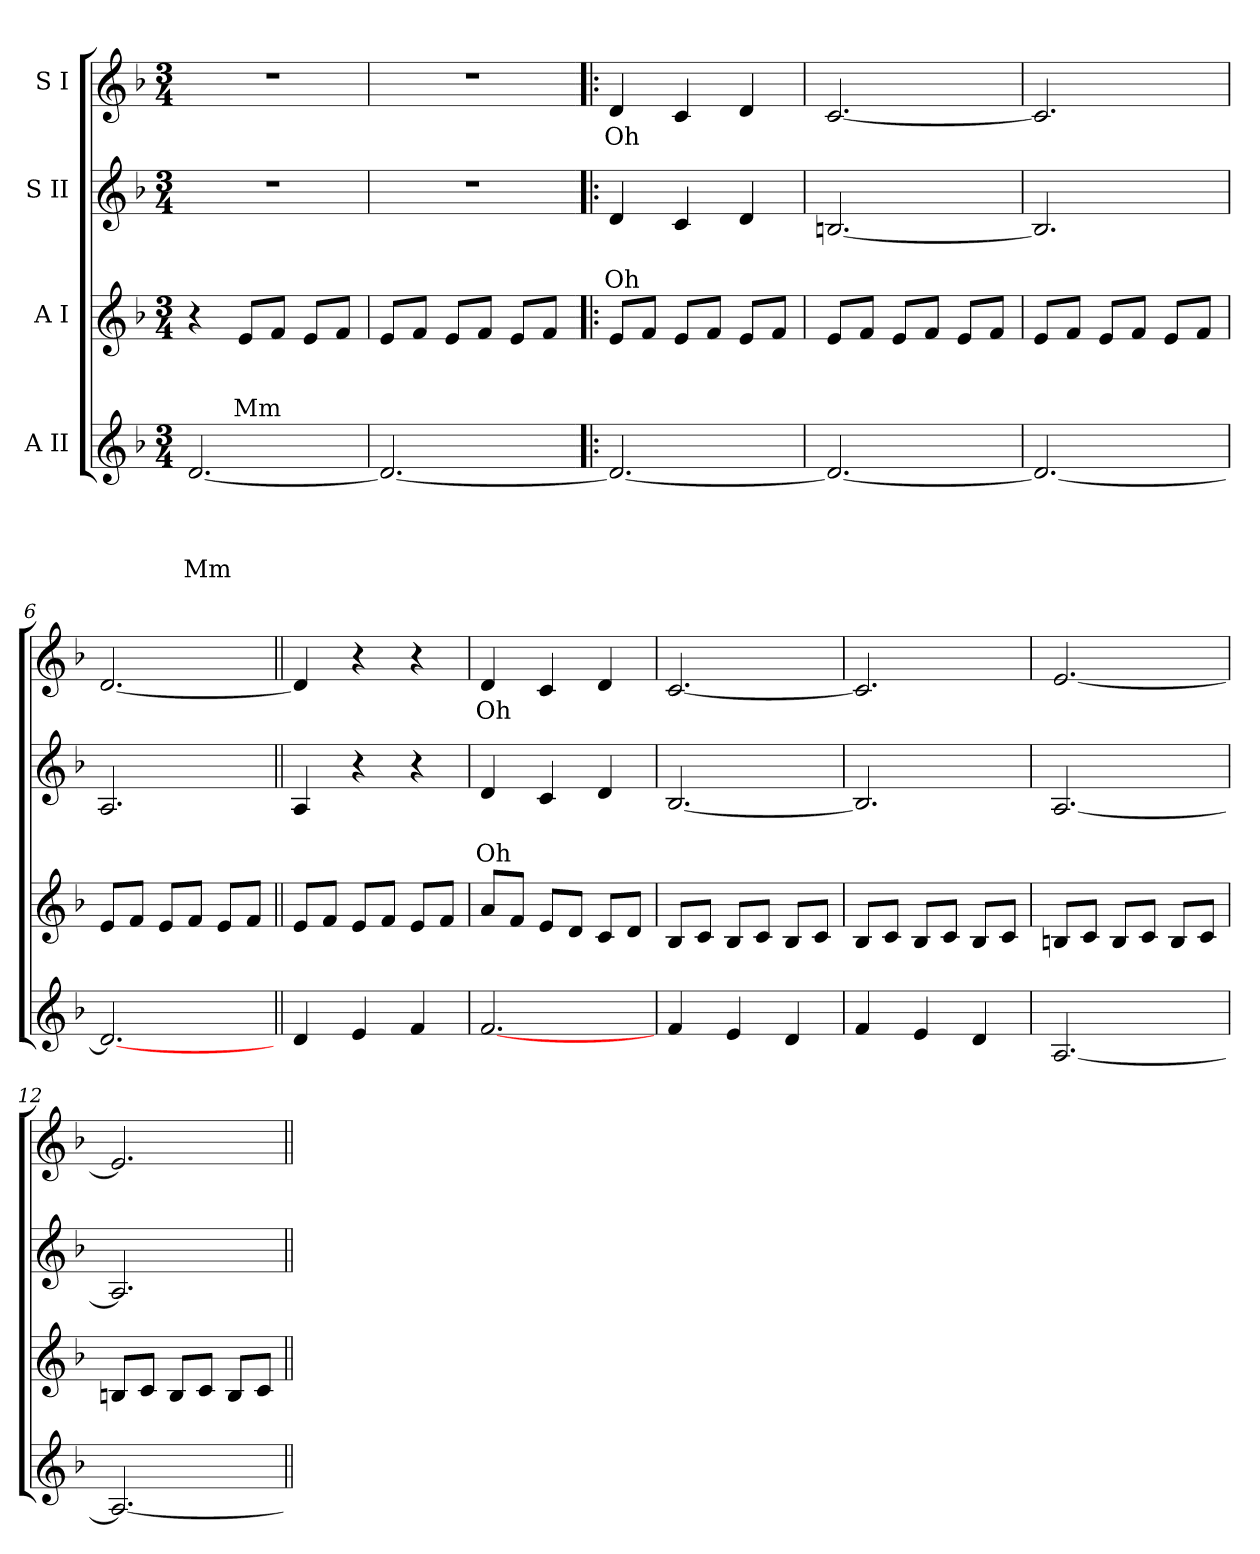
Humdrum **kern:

**kern	**text	**text	**text	**text	**kern	**text	**text	**text	**kern	**text	**text	**kern	**text
*part4	*part4	*part4	*part4	*part4	*part3	*part3	*part3	*part3	*part2	*part2	*part2	*part1	*part1
*staff4	*staff4	*staff4	*staff4	*staff4	*staff3	*staff3	*staff3	*staff3	*staff2	*staff2	*staff2	*staff1	*staff1
*I"A II	*	*	*	*	*I"A I	*	*	*	*I"S II	*	*	*I"S I	*
*clefG2	*	*	*	*	*clefG2	*	*	*	*clefG2	*	*	*clefG2	*
*k[b-]	*	*	*	*	*k[b-]	*	*	*	*k[b-]	*	*	*k[b-]	*
*F:	*	*	*	*	*F:	*	*	*	*F:	*	*	*F:	*
*M3/4	*	*	*	*	*M3/4	*	*	*	*M3/4	*	*	*M3/4	*
=1	=1	=1	=1	=1	=1	=1	=1	=1	=1	=1	=1	=1	=1
!	!	!	!	!LO:LY:b	!	!	!	!	!LO:N:vis=1	!	!	!LO:N:vis=1	!
[<2.d/	.	.	.	Mm	4r	.	.	.	2.r	.	.	2.r	.
!	!	!	!	!	!	!	!	!LO:LY:b	!	!	!	!	!
.	.	.	.	.	8e/L	.	.	Mm	.	.	.	.	.
.	.	.	.	.	8f/J	.	.	.	.	.	.	.	.
.	.	.	.	.	8e/L	.	.	.	.	.	.	.	.
.	.	.	.	.	8f/J	.	.	.	.	.	.	.	.
=2	=2	=2	=2	=2	=2	=2	=2	=2	=2	=2	=2	=2	=2
!	!	!	!	!	!	!	!	!	!LO:N:vis=1	!	!	!LO:N:vis=1	!
2.d/_	.	.	.	.	8e/L	.	.	.	2.r	.	.	2.r	.
.	.	.	.	.	8f/J	.	.	.	.	.	.	.	.
.	.	.	.	.	8e/L	.	.	.	.	.	.	.	.
.	.	.	.	.	8f/J	.	.	.	.	.	.	.	.
.	.	.	.	.	8e/L	.	.	.	.	.	.	.	.
.	.	.	.	.	8f/J	.	.	.	.	.	.	.	.
=3!|:	=3!|:	=3!|:	=3!|:	=3!|:	=3!|:	=3!|:	=3!|:	=3!|:	=3!|:	=3!|:	=3!|:	=3!|:	=3!|:
!	!	!	!	!	!	!	!	!	!	!	!LO:LY:b	!	!LO:LY:b
2.d/_	.	.	.	.	8e/L	.	.	.	4d/	.	Oh	4d/	Oh
.	.	.	.	.	8f/J	.	.	.	.	.	.	.	.
.	.	.	.	.	8e/L	.	.	.	4c/	.	.	4c/	.
.	.	.	.	.	8f/J	.	.	.	.	.	.	.	.
.	.	.	.	.	8e/L	.	.	.	4d/	.	.	4d/	.
.	.	.	.	.	8f/J	.	.	.	.	.	.	.	.
=4	=4	=4	=4	=4	=4	=4	=4	=4	=4	=4	=4	=4	=4
2.d/_	.	.	.	.	8e/L	.	.	.	[<2.Bn/	.	.	[<2.c/	.
.	.	.	.	.	8f/J	.	.	.	.	.	.	.	.
.	.	.	.	.	8e/L	.	.	.	.	.	.	.	.
.	.	.	.	.	8f/J	.	.	.	.	.	.	.	.
.	.	.	.	.	8e/L	.	.	.	.	.	.	.	.
.	.	.	.	.	8f/J	.	.	.	.	.	.	.	.
=5	=5	=5	=5	=5	=5	=5	=5	=5	=5	=5	=5	=5	=5
2.d/_	.	.	.	.	8e/L	.	.	.	2.B/]	.	.	2.c/]	.
.	.	.	.	.	8f/J	.	.	.	.	.	.	.	.
.	.	.	.	.	8e/L	.	.	.	.	.	.	.	.
.	.	.	.	.	8f/J	.	.	.	.	.	.	.	.
.	.	.	.	.	8e/L	.	.	.	.	.	.	.	.
.	.	.	.	.	8f/J	.	.	.	.	.	.	.	.
=6	=6	=6	=6	=6	=6	=6	=6	=6	=6	=6	=6	=6	=6
2.d/_	.	.	.	.	8e/L	.	.	.	2.A/	.	.	[<2.d/	.
.	.	.	.	.	8f/J	.	.	.	.	.	.	.	.
.	.	.	.	.	8e/L	.	.	.	.	.	.	.	.
.	.	.	.	.	8f/J	.	.	.	.	.	.	.	.
.	.	.	.	.	8e/L	.	.	.	.	.	.	.	.
.	.	.	.	.	8f/J	.	.	.	.	.	.	.	.
!!LO:LB:g=z
=7||	=7||	=7||	=7||	=7||	=7||	=7||	=7||	=7||	=7||	=7||	=7||	=7||	=7||
4d/	.	.	.	.	8e/L	.	.	.	4A/	.	.	4d/]	.
.	.	.	.	.	8f/J	.	.	.	.	.	.	.	.
4e/	.	.	.	.	8e/L	.	.	.	4r	.	.	4r	.
.	.	.	.	.	8f/J	.	.	.	.	.	.	.	.
4f/	.	.	.	.	8e/L	.	.	.	4r	.	.	4r	.
.	.	.	.	.	8f/J	.	.	.	.	.	.	.	.
=8	=8	=8	=8	=8	=8	=8	=8	=8	=8	=8	=8	=8	=8
!	!	!	!	!	!	!	!	!	!	!	!LO:LY:b	!	!LO:LY:b
[<2.f/	.	.	.	.	8a/L	.	.	.	4d/	.	Oh	4d/	Oh
.	.	.	.	.	8f/J	.	.	.	.	.	.	.	.
.	.	.	.	.	8e/L	.	.	.	4c/	.	.	4c/	.
.	.	.	.	.	8d/J	.	.	.	.	.	.	.	.
.	.	.	.	.	8c/L	.	.	.	4d/	.	.	4d/	.
.	.	.	.	.	8d/J	.	.	.	.	.	.	.	.
=9	=9	=9	=9	=9	=9	=9	=9	=9	=9	=9	=9	=9	=9
4f/	.	.	.	.	8B-/L	.	.	.	[<2.B-/	.	.	[<2.c/	.
.	.	.	.	.	8c/J	.	.	.	.	.	.	.	.
4e/	.	.	.	.	8B-/L	.	.	.	.	.	.	.	.
.	.	.	.	.	8c/J	.	.	.	.	.	.	.	.
4d/	.	.	.	.	8B-/L	.	.	.	.	.	.	.	.
.	.	.	.	.	8c/J	.	.	.	.	.	.	.	.
=10	=10	=10	=10	=10	=10	=10	=10	=10	=10	=10	=10	=10	=10
4f/	.	.	.	.	8B-/L	.	.	.	2.B-/]	.	.	2.c/]	.
.	.	.	.	.	8c/J	.	.	.	.	.	.	.	.
4e/	.	.	.	.	8B-/L	.	.	.	.	.	.	.	.
.	.	.	.	.	8c/J	.	.	.	.	.	.	.	.
4d/	.	.	.	.	8B-/L	.	.	.	.	.	.	.	.
.	.	.	.	.	8c/J	.	.	.	.	.	.	.	.
=11	=11	=11	=11	=11	=11	=11	=11	=11	=11	=11	=11	=11	=11
[<2.A/	.	.	.	.	8Bn/L	.	.	.	[<2.A/	.	.	[<2.e/	.
.	.	.	.	.	8c/J	.	.	.	.	.	.	.	.
.	.	.	.	.	8B/L	.	.	.	.	.	.	.	.
.	.	.	.	.	8c/J	.	.	.	.	.	.	.	.
.	.	.	.	.	8B/L	.	.	.	.	.	.	.	.
.	.	.	.	.	8c/J	.	.	.	.	.	.	.	.
=12	=12	=12	=12	=12	=12	=12	=12	=12	=12	=12	=12	=12	=12
2.A/_	.	.	.	.	8Bn/L	.	.	.	2.A/]	.	.	2.e/]	.
.	.	.	.	.	8c/J	.	.	.	.	.	.	.	.
.	.	.	.	.	8B/L	.	.	.	.	.	.	.	.
.	.	.	.	.	8c/J	.	.	.	.	.	.	.	.
.	.	.	.	.	8B/L	.	.	.	.	.	.	.	.
.	.	.	.	.	8c/J	.	.	.	.	.	.	.	.
=||	=||	=||	=||	=||	=||	=||	=||	=||	=||	=||	=||	=||	=||
*-	*-	*-	*-	*-	*-	*-	*-	*-	*-	*-	*-	*-	*-
